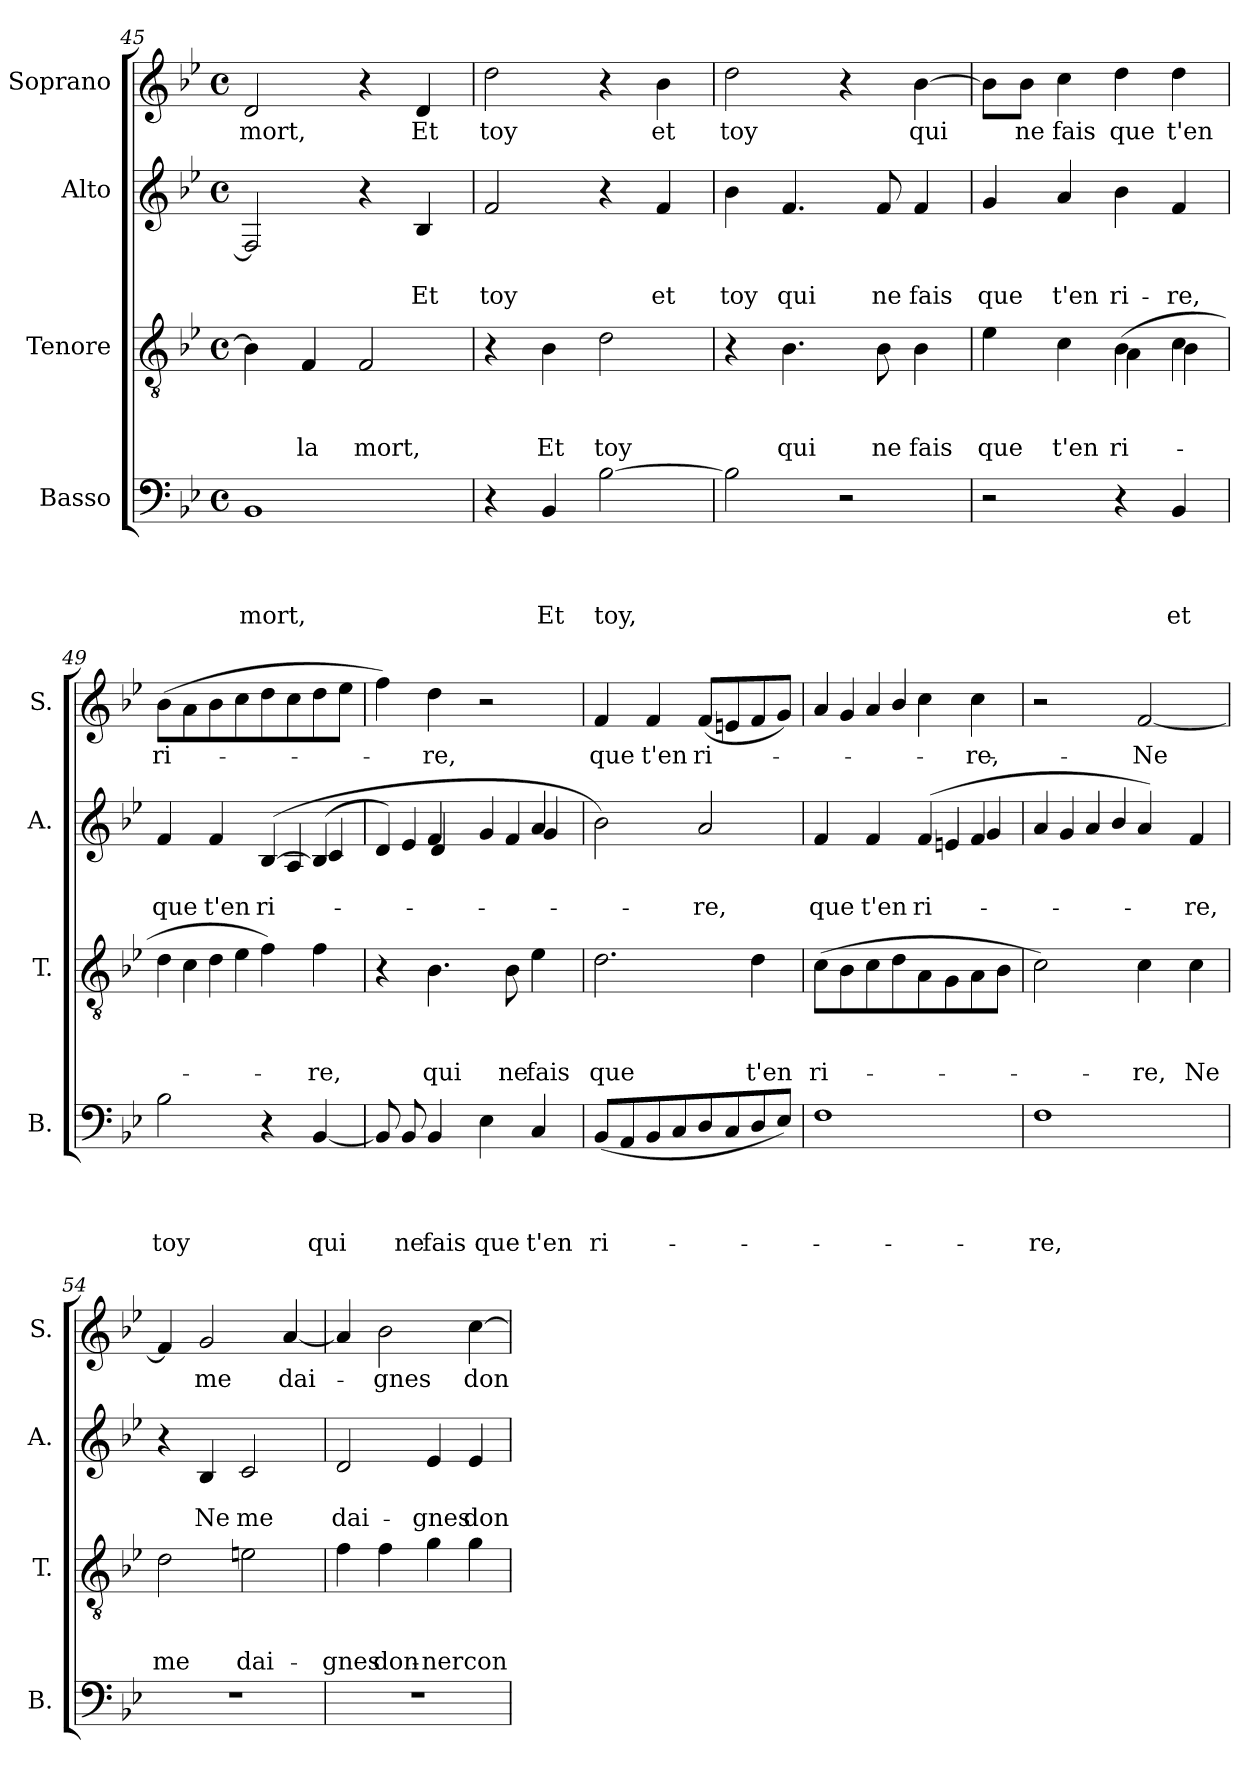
**kern	**text	**text	**text	**text	**kern	**text	**text	**text	**kern	**text	**text	**kern	**text
*part4	*part4	*part4	*part4	*part4	*part3	*part3	*part3	*part3	*part2	*part2	*part2	*part1	*part1
*staff4	*staff4	*staff4	*staff4	*staff4	*staff3	*staff3	*staff3	*staff3	*staff2	*staff2	*staff2	*staff1	*staff1
*I"Basso	*	*	*	*	*I"Tenore	*	*	*	*I"Alto	*	*	*I"Soprano	*
*I'B.	*	*	*	*	*I'T.	*	*	*	*I'A.	*	*	*I'S.	*
*clefF4	*	*	*	*	*clefGv2	*	*	*	*clefG2	*	*	*clefG2	*
*k[b-e-]	*	*	*	*	*k[b-e-]	*	*	*	*k[b-e-]	*	*	*k[b-e-]	*
*B-:	*	*	*	*	*B-:	*	*	*	*B-:	*	*	*B-:	*
*M4/4	*	*	*	*	*M4/4	*	*	*	*M4/4	*	*	*M4/4	*
*met(c)	*	*	*	*	*met(c)	*	*	*	*met(c)	*	*	*met(c)	*
=45	=45	=45	=45	=45	=45	=45	=45	=45	=45	=45	=45	=45	=45
!	!	!	!	!LO:LY:b	!	!	!	!	!	!	!	!	!LO:LY:b
1BB-	.	.	.	mort,	4B-\]	.	.	.	2F/]	.	.	2d/	mort,
!	!	!	!	!	!	!	!	!LO:LY:b	!	!	!	!	!
.	.	.	.	.	4F/	.	.	la	.	.	.	.	.
!	!	!	!	!	!	!	!	!LO:LY:b	!	!	!	!	!
.	.	.	.	.	2F/	.	.	mort,	4r	.	.	4r	.
!	!	!	!	!	!	!	!	!	!	!	!LO:LY:b	!	!LO:LY:b
.	.	.	.	.	.	.	.	.	4B-/	.	Et	4d/	Et
!!LO:LB:g=z
=46	=46	=46	=46	=46	=46	=46	=46	=46	=46	=46	=46	=46	=46
!	!	!	!	!	!	!	!	!	!	!	!LO:LY:b	!	!LO:LY:b
4r	.	.	.	.	4r	.	.	.	2f/	.	toy	2dd\	toy
!	!	!	!	!LO:LY:b	!	!	!	!LO:LY:b	!	!	!	!	!
4BB-/	.	.	.	Et	4B-\	.	.	Et	.	.	.	.	.
!	!	!	!	!LO:LY:b	!	!	!	!LO:LY:b	!	!	!	!	!
[>2B-\	.	.	.	toy,	2d\	.	.	toy	4r	.	.	4r	.
!	!	!	!	!	!	!	!	!	!	!	!LO:LY:b	!	!LO:LY:b
.	.	.	.	.	.	.	.	.	4f/	.	et	4b-\	et
=47	=47	=47	=47	=47	=47	=47	=47	=47	=47	=47	=47	=47	=47
!	!	!	!	!	!	!	!	!	!	!	!LO:LY:b	!	!LO:LY:b
2B-\]	.	.	.	.	4r	.	.	.	4b-\	.	toy	2dd\	toy
!	!	!	!	!	!	!	!	!LO:LY:b	!	!	!LO:LY:b	!	!
.	.	.	.	.	4.B-\	.	.	qui	4.f/	.	qui	.	.
2r	.	.	.	.	.	.	.	.	.	.	.	4r	.
!	!	!	!	!	!	!	!	!LO:LY:b	!	!	!LO:LY:b	!	!
.	.	.	.	.	8B-\	.	.	ne	8f/	.	ne	.	.
!	!	!	!	!	!	!	!	!LO:LY:b	!	!	!LO:LY:b	!	!LO:LY:b
.	.	.	.	.	4B-\	.	.	fais	4f/	.	fais	[>4b-\	qui
=48	=48	=48	=48	=48	=48	=48	=48	=48	=48	=48	=48	=48	=48
!	!	!	!	!	!	!	!	!LO:LY:b	!	!	!LO:LY:b	!	!
*	*	*	*	*	*^	*	*	*	*	*	*	*	*
2r	.	.	.	.	4e-\	2ryy	.	.	que	4g/	.	que	8b-\L]	.
!	!	!	!	!	!	!	!	!	!	!	!	!	!	!LO:LY:b
.	.	.	.	.	.	.	.	.	.	.	.	.	8b-\J	ne
!	!	!	!	!	!	!	!	!	!LO:LY:b	!	!	!LO:LY:b	!	!LO:LY:b
.	.	.	.	.	4c\	.	.	.	t'en	4a/	.	t'en	4cc\	fais
!	!	!	!	!	!	!	!	!	!LO:LY:b	!	!	!LO:LY:b	!	!LO:LY:b
4r	.	.	.	.	(>4B-\	4A\	.	.	ri-	4b-\	.	ri-	4dd\	que
!	!	!	!	!LO:LY:b	!	!	!	!	!	!	!	!LO:LY:b	!	!LO:LY:b
4BB-/	.	.	.	et	4c\	4B-\	.	.	.	4f/	.	-re,	4dd\	t'en
=49	=49	=49	=49	=49	=49	=49	=49	=49	=49	=49	=49	=49	=49	=49
!	!	!	!	!LO:LY:b	!	!	!	!	!	!	!	!LO:LY:b	!	!LO:LY:b
*	*	*	*	*	*	*	*	*	*	*^	*	*	*	*
*	*	*	*	*	*	*	*	*	*	*	*^	*	*	*	*
2B-\	.	.	.	toy	4d\	8ryy	.	.	.	4f/	2ryy	2.ryy	.	que	(>8b-\L	ri-
.	.	.	.	.	.	4c\	.	.	.	.	.	.	.	.	8a\	.
!	!	!	!	!	!	!	!	!	!	!	!	!	!	!LO:LY:b	!	!
.	.	.	.	.	4d\	.	.	.	.	4f/	.	.	.	t'en	8b-\	.
.	.	.	.	.	.	4e-\	.	.	.	.	.	.	.	.	8cc\	.
!	!	!	!	!	!	!	!	!	!	!	!	!	!	!LO:LY:b	!	!
4r	.	.	.	.	4f\)	.	.	.	.	([>4B-/	8ryy	.	.	ri-	8dd\	.
.	.	.	.	.	.	4.ryy	.	.	.	.	4A/	.	.	.	8cc\	.
!	!	!	!	!LO:LY:b	!	!	!	!	!LO:LY:b	!	!	!	!	!	!	!
[<4BB-/	.	.	.	qui	4f\	.	.	.	-re,	(4B-/]	.	4c/	.	.	8dd\	.
.	.	.	.	.	.	.	.	.	.	.	8ryy	.	.	.	8ee-\J	.
*	*	*	*	*	*v	*v	*	*	*	*	*	*	*	*	*	*
=50	=50	=50	=50	=50	=50	=50	=50	=50	=50	=50	=50	=50	=50	=50	=50
*	*	*	*	*	*	*	*	*	*	*	*^	*	*	*	*
8BB-/]	.	.	.	.	4r	.	.	.	4d/)	8ryy	4ryy	2ryy	.	.	4ff\)	.
!	!	!	!	!LO:LY:b	!	!	!	!	!	!	!	!	!	!	!	!
8BB-/	.	.	.	ne	.	.	.	.	.	4e-/	.	.	.	.	.	.
!	!	!	!	!LO:LY:b	!	!	!	!LO:LY:b	!	!	!	!	!	!	!	!LO:LY:b
4BB-/	.	.	.	fais	4.B-\	.	.	qui	4f/	.	4d/	.	.	.	4dd\	-re,
.	.	.	.	.	.	.	.	.	.	2ryy	.	.	.	.	.	.
!	!	!	!	!LO:LY:b	!	!	!	!	!	!	!	!	!	!	!	!
4E-\	.	.	.	que	.	.	.	.	4ryy	.	4g/	8ryy	.	.	2r	.
!	!	!	!	!	!	!	!	!LO:LY:b	!	!	!	!	!	!	!	!
.	.	.	.	.	8B-\	.	.	ne	.	.	.	4f/	.	.	.	.
!	!	!	!	!LO:LY:b	!	!	!	!LO:LY:b	!	!	!	!	!	!	!	!
4C/	.	.	.	t'en	4e-\	.	.	fais	4a/	.	4g/	.	.	.	.	.
.	.	.	.	.	.	.	.	.	.	8ryy	.	8ryy	.	.	.	.
=51	=51	=51	=51	=51	=51	=51	=51	=51	=51	=51	=51	=51	=51	=51	=51	=51
!	!	!	!	!LO:LY:b	!	!	!	!LO:LY:b	!	!	!	!	!	!	!	!LO:LY:b
*	*	*	*	*	*	*	*	*	*v	*v	*v	*v	*	*	*	*
(>8BB-/L	.	.	.	ri-	2.d\	.	.	que	2b-\)	.	.	4f/	que
8AA/	.	.	.	.	.	.	.	.	.	.	.	.	.
!	!	!	!	!	!	!	!	!	!	!	!	!	!LO:LY:b
8BB-/	.	.	.	.	.	.	.	.	.	.	.	4f/	t'en
8C/	.	.	.	.	.	.	.	.	.	.	.	.	.
!	!	!	!	!	!	!	!	!	!	!	!LO:LY:b	!	!LO:LY:b
8D/	.	.	.	.	.	.	.	.	2a/	.	-re,	(>8f/L	ri-
8C/	.	.	.	.	.	.	.	.	.	.	.	8en/	.
!	!	!	!	!	!	!	!	!LO:LY:b	!	!	!	!	!
8D/	.	.	.	.	4d\	.	.	t'en	.	.	.	8f/	.
8E-/J)	.	.	.	.	.	.	.	.	.	.	.	8g/J)	.
!!LO:LB:g=z
=52	=52	=52	=52	=52	=52	=52	=52	=52	=52	=52	=52	=52	=52
!	!	!	!	!	!	!	!	!	!	!	!	!LO:TX:a:t=s2	!
!	!	!	!	!	!	!	!	!LO:LY:b	!	!	!LO:LY:b	!	!
*	*	*	*	*	*	*	*	*	*^	*	*	*^	*
*	*	*	*	*	*	*	*	*	*	*^	*	*	*	*	*
1F	.	.	.	.	(>8c\L	.	.	ri-	4f/	2ryy	2.ryy	.	que	8ryy	4a/	.
.	.	.	.	.	8B-\	.	.	.	.	.	.	.	.	4g/	.	.
!	!	!	!	!	!	!	!	!	!	!	!	!	!LO:LY:b	!	!	!
.	.	.	.	.	8c\	.	.	.	4f/	.	.	.	t'en	.	4a/	.
.	.	.	.	.	8d\	.	.	.	.	.	.	.	.	(4b-/	.	.
!	!	!	!	!	!	!	!	!	!	!	!	!	!LO:LY:b	!	!	!
.	.	.	.	.	8A\	.	.	.	(<4f/	8ryy	.	.	ri-	.	4cc\	.
.	.	.	.	.	8G\	.	.	.	.	4en/	.	.	.	4.ryy	.	.
!	!	!	!	!	!	!	!	!	!	!	!	!	!	!	!	!LO:LY:b
.	.	.	.	.	8A\	.	.	.	4f/	.	4g/	.	.	.	4cc\	-re,
.	.	.	.	.	8B-\J	.	.	.	.	8ryy	.	.	.	.	.	.
*	*	*	*	*	*	*	*	*	*	*v	*v	*	*	*	*	*
*	*	*	*	*	*	*	*	*	*	*	*	*	*v	*v	*
=53	=53	=53	=53	=53	=53	=53	=53	=53	=53	=53	=53	=53	=53	=53
!	!	!	!	!LO:LY:b	!	!	!	!	!	!	!	!	!	!
1F	.	.	.	-re,	2c\)	.	.	.	4a/	8ryy	.	.	2r	.
.	.	.	.	.	.	.	.	.	.	4g/	.	.	.	.
.	.	.	.	.	.	.	.	.	4a/	.	.	.	.	.
.	.	.	.	.	.	.	.	.	.	4b-/	.	.	.	.
!	!	!	!	!	!	!	!	!LO:LY:b	!	!	!	!	!	!LO:LY:b
.	.	.	.	.	4c\	.	.	-re,	4a/)	.	.	.	[<2f/	Ne
.	.	.	.	.	.	.	.	.	.	4.ryy	.	.	.	.
!	!	!	!	!	!	!	!	!LO:LY:b	!	!	!	!LO:LY:b	!	!
.	.	.	.	.	4c\	.	.	Ne	4f/	.	.	-re,	.	.
*	*	*	*	*	*	*	*	*	*v	*v	*	*	*	*
=54	=54	=54	=54	=54	=54	=54	=54	=54	=54	=54	=54	=54	=54
!	!	!	!	!	!	!	!	!LO:LY:b	!	!	!	!	!
1r	.	.	.	.	2d\	.	.	me	4r	.	.	4f/]	.
!	!	!	!	!	!	!	!	!	!	!	!LO:LY:b	!	!LO:LY:b
.	.	.	.	.	.	.	.	.	4B-/	.	Ne	2g/	me
!	!	!	!	!	!	!	!	!LO:LY:b	!	!	!LO:LY:b	!	!
.	.	.	.	.	2en\	.	.	dai-	2c/	.	me	.	.
!	!	!	!	!	!	!	!	!	!	!	!	!	!LO:LY:b
.	.	.	.	.	.	.	.	.	.	.	.	[<4a/	dai-
=55	=55	=55	=55	=55	=55	=55	=55	=55	=55	=55	=55	=55	=55
!	!	!	!	!	!	!	!	!LO:LY:b	!	!	!LO:LY:b	!	!
1r	.	.	.	.	4f\	.	.	-gnes	2d/	.	dai-	4a/]	.
!	!	!	!	!	!	!	!	!LO:LY:b	!	!	!	!	!LO:LY:b
.	.	.	.	.	4f\	.	.	don-	.	.	.	2b-\	-gnes
!	!	!	!	!	!	!	!	!LO:LY:b:rj	!	!	!LO:LY:b	!	!
.	.	.	.	.	4g\	.	.	-ner	4e-/	.	-gnes	.	.
!	!	!	!	!	!	!	!	!LO:LY:b	!	!	!LO:LY:b	!	!LO:LY:b
.	.	.	.	.	4g\	.	.	con-	4e-/	.	don-	[>4cc\	don-
=	=	=	=	=	=	=	=	=	=	=	=	=	=
*-	*-	*-	*-	*-	*-	*-	*-	*-	*-	*-	*-	*-	*-
